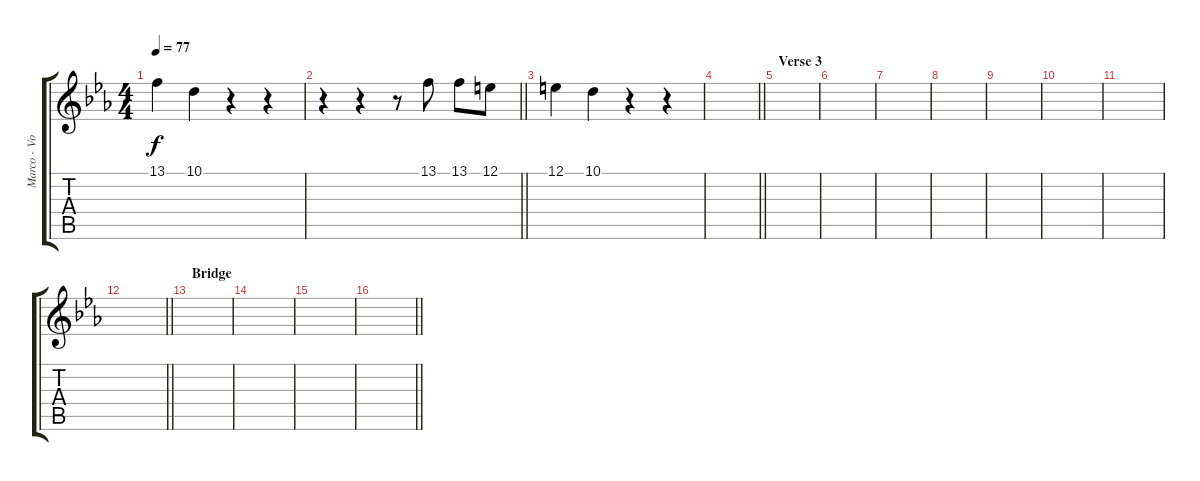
\track ("Marco - Vocals" "Marco - Vo") {instrument synthvoice}
\staff {score tabs}
\tuning (E4 B3 G3 D3 A2 E2) {hide}
\ts (4 4)
\tempo 77
\clef g2
\ks cminor
13.1.4{dy f} 10.1.4 r.4 r.4 |
\barLineRight lightlight
r.4 r.4 r.8 13.1.8 13.1.8 12.1.8 |
12.1.4 10.1.4 r.4 r.4 |
\barLineRight lightlight
|
\section ("" "Verse 3")
|
|
|
|
|
|
|
\barLineRight lightlight
|
\section ("" "Bridge")
|
|
|
\barLineRight lightlight
